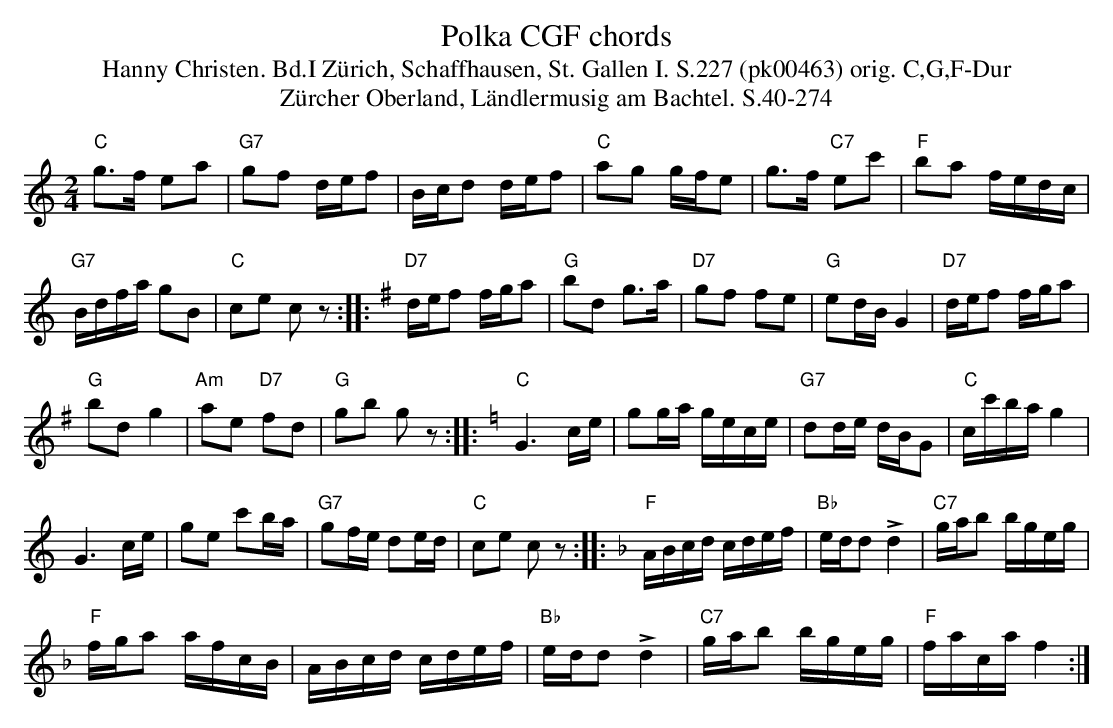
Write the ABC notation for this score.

X:1
T: Polka CGF chords
T:Hanny Christen. Bd.I Zürich, Schaffhausen, St. Gallen I. S.227 (pk00463) orig. C,G,F-Dur
T: Z\"urcher Oberland, L\"andlermusig am Bachtel. S.40-274
M:2/4
L:1/16
K:C %%MIDI gchordon
"C"g3f e2a2 | "G7"g2f2 def2 | Bcd2 def2 | "C"a2g2 gfe2 | g3f "C7"e2c'2 | "F"b2a2 fedc |
"G7"Bdfa g2B2 | "C"c2e2 c2z2 :: [K:G] "D7"def2 fga2 | "G"b2d2 g3a | "D7"g2f2 f2e2 | "G"e2dBG4 | "D7"def2 fga2 |
"G"b2d2g4 | "Am"a2e2 "D7"f2d2 | "G"g2b2 g2z2 :: [K:C] "C"G6ce | g2ga gece | "G7"d2de dBG2 | "C"cc'bag4 |
G6ce | g2e2 c'2ba | "G7"g2fe d2ed | "C"c2e2 c2z2 :: [K:F] "F"ABcd cdef | "Bb"edd2 !>!d4 | "C7"gab2 bgeg |
"F"fga2 afcB | ABcd cdef | "Bb"edd2 !>!d4 | "C7"gab2 bgeg | "F"facaf4 :|
